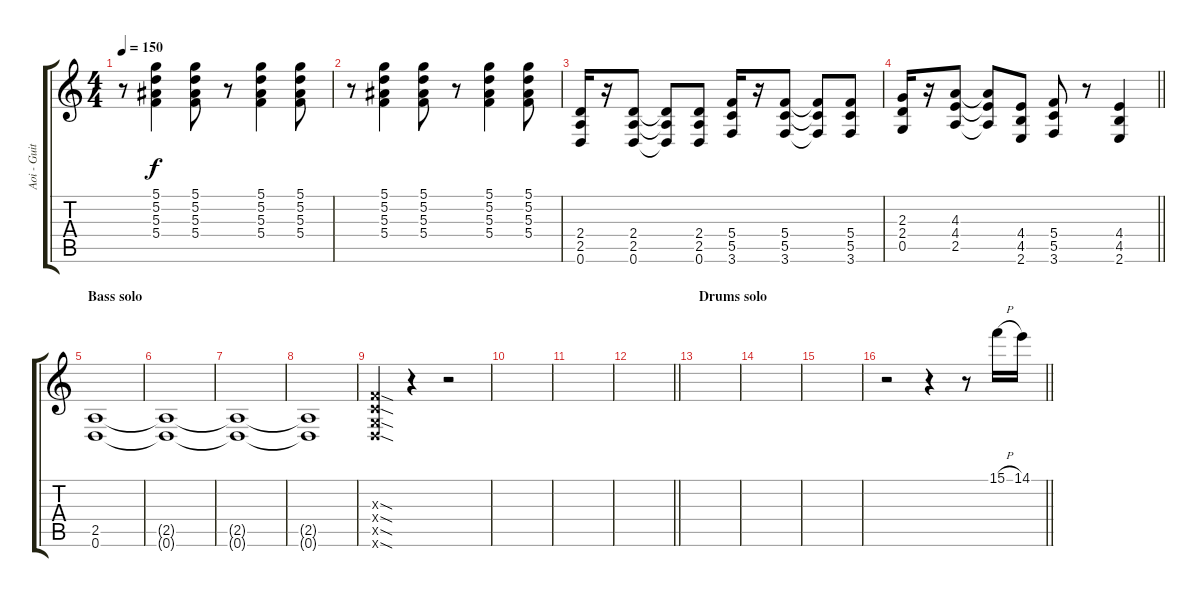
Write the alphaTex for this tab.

\track ("Aoi - Guitar 2" "Aoi - Guit") {instrument distortionguitar}
\staff {score tabs}
\tuning (D4 A3 F3 C3 G2 D2) {hide}
\ts (4 4)
\tempo 150
\clef g2
\ks c
r.8{dy f} (5.1 5.2 5.3 5.4).4 (5.1 5.2 5.3 5.4).8 r.8 (5.1 5.2 5.3 5.4).4 (5.1 5.2 5.3 5.4).8 |
r.8 (5.1 5.2 5.3 5.4).4 (5.1 5.2 5.3 5.4).8 r.8 (5.1 5.2 5.3 5.4).4 (5.1 5.2 5.3 5.4).8 |
(2.4 2.5 0.6).16{volume 13} r.16 (2.4 2.5 0.6).8 (2.4{t} 2.5{t} 0.6{t}).8 (2.4 2.5 0.6).8 (5.4 5.5 3.6).16 r.16 (5.4 5.5 3.6).8 (5.4{t} 5.5{t} 3.6{t}).8 (5.4 5.5 3.6).8 |
\barLineRight lightlight
(2.3 2.4 0.5).16 r.16 (4.3 4.4 2.5).8 (4.3{t} 4.4{t} 2.5{t}).8 (4.4 4.5 2.6).8 (5.4 5.5 3.6).8 r.8 (4.4 4.5 2.6).4 |
\section ("" "Bass solo")
(2.5 0.6).1 |
(2.5{t} 0.6{t}).1 |
(2.5{t} 0.6{t}).1 |
(2.5{t} 0.6{t}).1 |
(0.3{sod x} 0.4{sod x} 0.5{sod x} 0.6{sod x}).4 r.4 r.2 |
|
|
\barLineRight lightlight
|
\section ("" "Drums solo")
|
|
|
\barLineRight lightlight
r.2 r.4 r.8 15.1{h}.16{volume 16 instrument distortionguitar} 14.1{h}.16
